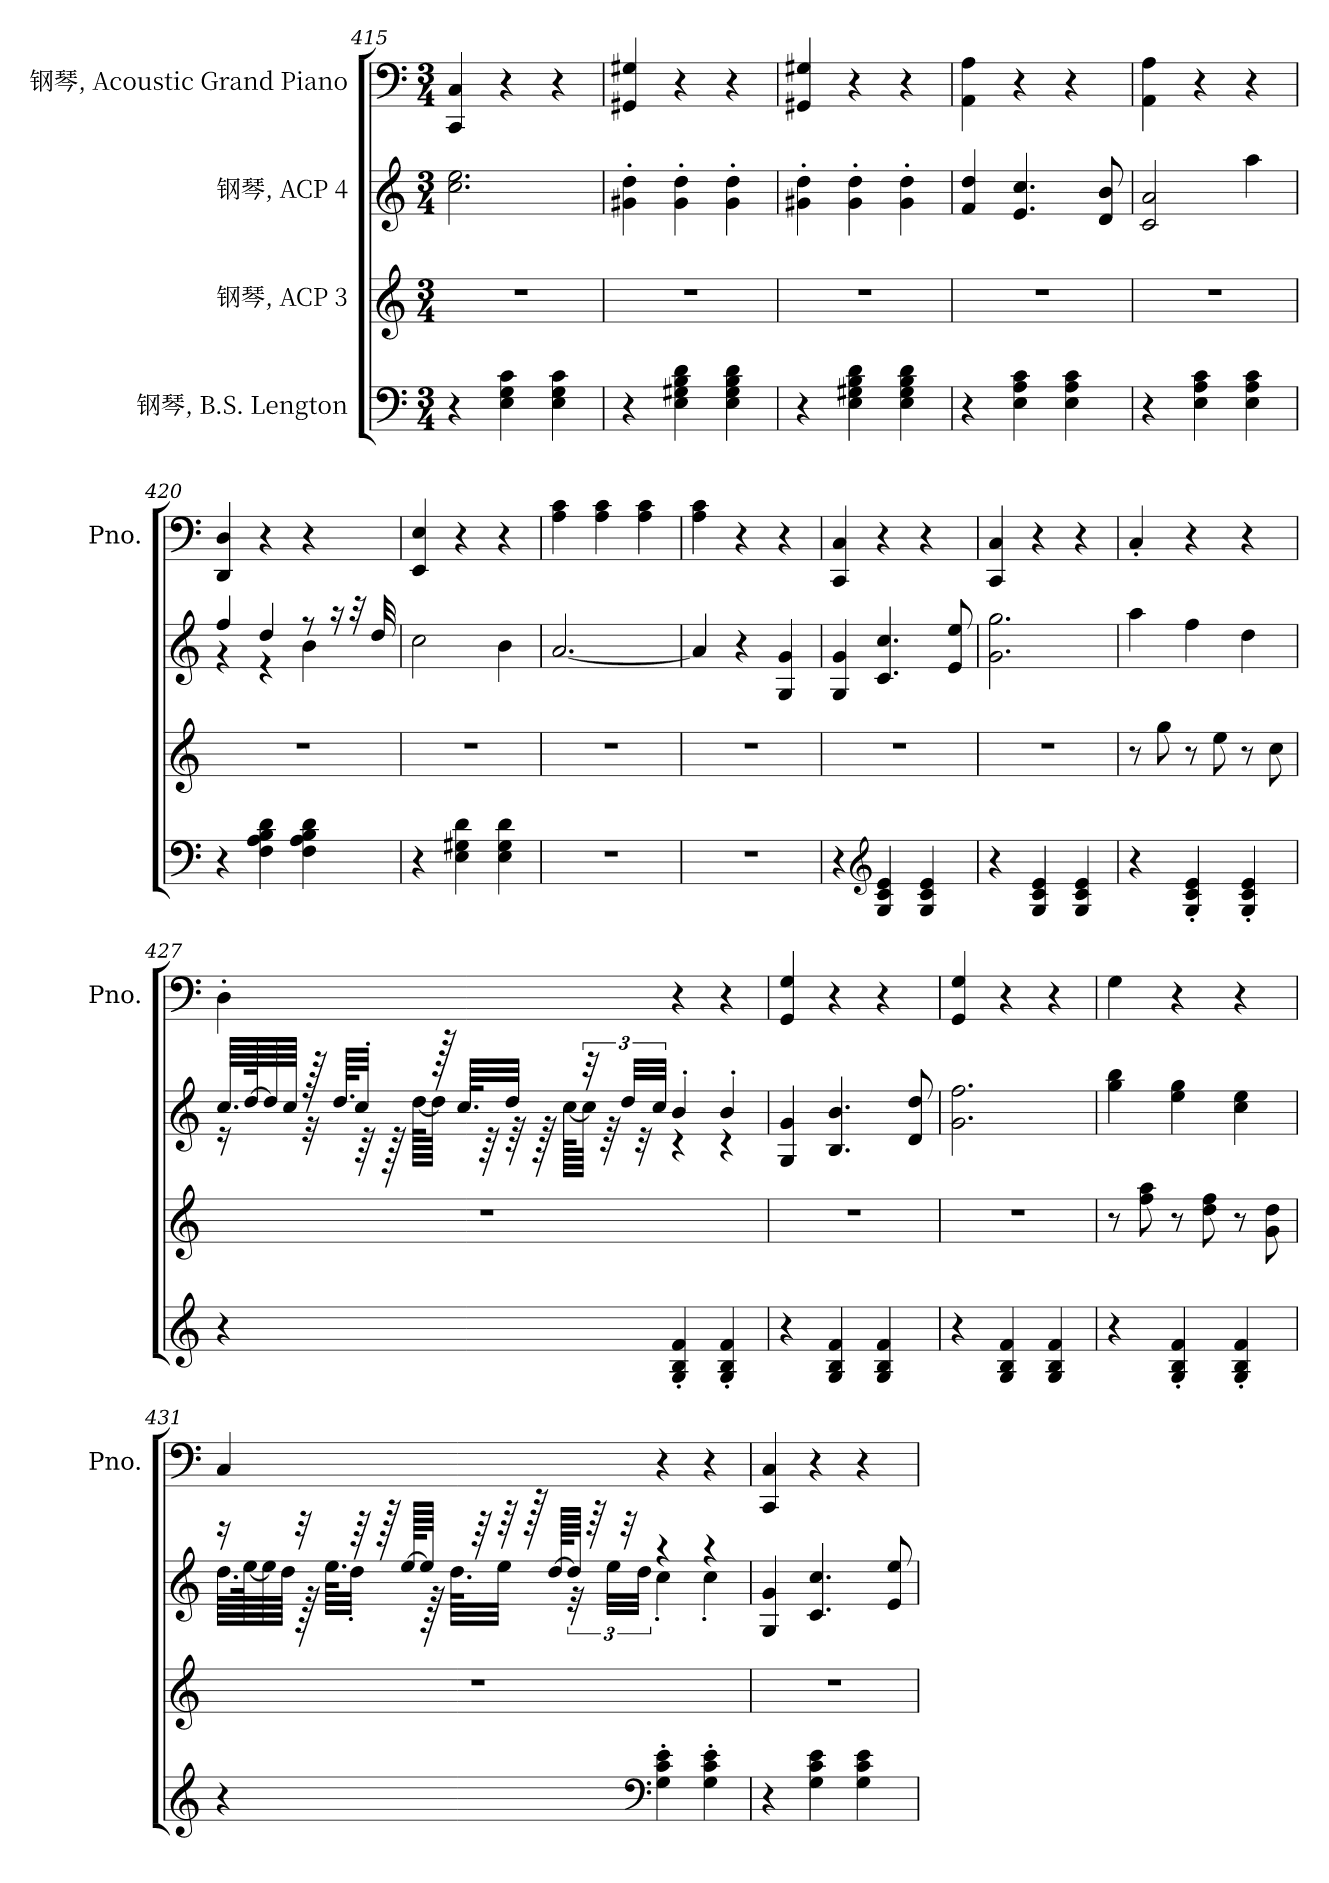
**kern	**kern	**kern	**kern
*part4	*part3	*part2	*part1
*staff4	*staff3	*staff2	*staff1
*I"钢琴, B.S. Lengton	*I"钢琴, ACP 3	*I"钢琴, ACP 4	*I"钢琴, Acoustic Grand Piano
*	*	*	*I'Pno.
*clefF4	*clefG2	*clefG2	*clefF4
*k[]	*k[]	*k[]	*k[]
*M3/4	*M3/4	*M3/4	*M3/4
=415	=415	=415	=415
4r	2.r	2.cc\ 2.ee\	4CC/ 4C/
4E\ 4G\ 4c\	.	.	4r
4E\ 4G\ 4c\	.	.	4r
=416	=416	=416	=416
4r	2.r	4g#X\' 4dd\'	4GG#X/ 4G#X/
4E\ 4G#X\ 4B\ 4d\	.	4g#\' 4dd\'	4r
4E\ 4G#\ 4B\ 4d\	.	4g#\' 4dd\'	4r
!!LO:LB:g=z
=417	=417	=417	=417
4r	2.r	4g#X\' 4dd\'	4GG#X/ 4G#X/
4E\ 4G#X\ 4B\ 4d\	.	4g#\' 4dd\'	4r
4E\ 4G#\ 4B\ 4d\	.	4g#\' 4dd\'	4r
=418	=418	=418	=418
4r	2.r	4f/ 4dd/	4AA\ 4A\
4E\ 4A\ 4c\	.	4.e/ 4.cc/	4r
4E\ 4A\ 4c\	.	.	4r
.	.	8d/ 8b/	.
=419	=419	=419	=419
4r	2.r	2c/ 2a/	4AA\ 4A\
4E\ 4A\ 4c\	.	.	4r
4E\ 4A\ 4c\	.	4aa\	4r
=420	=420	=420	=420
*	*	*^	*
4r	2.r	4ff/	4r	4DD/ 4D/
4F\ 4A\ 4B\ 4d\	.	4dd/	4r	4r
4F\ 4A\ 4B\ 4d\	.	8r	4b\	4r
.	.	16r	.	.
.	.	32r	.	.
.	.	32dd/	.	.
*	*	*v	*v	*
=421	=421	=421	=421
4r	2.r	2cc\	4EE/ 4E/
4E\ 4G#X\ 4d\	.	.	4r
4E\ 4G#\ 4d\	.	4b\	4r
=422	=422	=422	=422
2.r	2.r	[2.a/	4A\ 4c\
.	.	.	4A\ 4c\
.	.	.	4A\ 4c\
=423	=423	=423	=423
2.r	2.r	4a/]	4A\ 4c\
.	.	4r	4r
.	.	4G/ 4g/	4r
!!LO:LB:g=z
=424	=424	=424	=424
4r	2.r	4G/ 4g/	4CC/ 4C/
*clefG2	*	*	*
4G/ 4c/ 4e/	.	4.c/ 4.cc/	4r
4G/ 4c/ 4e/	.	.	4r
.	.	8e/ 8ee/	.
=425	=425	=425	=425
4r	2.r	2.g\ 2.gg\	4CC/ 4C/
4G/ 4c/ 4e/	.	.	4r
4G/ 4c/ 4e/	.	.	4r
=426	=426	=426	=426
4r	8r	4aa\	4C'/
.	8gg\	.	.
4G/' 4c/' 4e/'	8r	4ff\	4r
.	8ee\	.	.
4G/' 4c/' 4e/'	8r	4dd\	4r
.	8cc\	.	.
=427	=427	=427	=427
*	*	*^	*
4r	2.r	64.cc/LLLL	16r	4D'\
.	.	[128dd/K	.	.
.	.	64dd/]	.	.
.	.	64cc/JJJJ	.	.
.	.	128r	32r	.
.	.	64.dd/KLLL	.	.
.	.	32cc'/JJJ	64r	.
.	.	.	128r	.
.	.	.	[128dd\KLLLL	.
.	.	128r	64dd\JJJJ]	.
.	.	64.cc/KLLL	.	.
.	.	.	64r	.
.	.	32dd/JJJ	64r	.
.	.	.	128r	.
.	.	.	[128cc\KLLLL	.
.	.	48r	64cc\JJJJ]	.
.	.	.	64r	.
.	.	48dd/LLL	.	.
.	.	.	32r	.
.	.	48cc/JJJ	.	.
4G/' 4B/' 4f/'	.	4b'/	4r	4r
4G/' 4B/' 4f/'	.	4b'/	4r	4r
*	*	*v	*v	*
!!LO:PB:g=z
=428	=428	=428	=428
4r	2.r	4G/ 4g/	4GG/ 4G/
4G/ 4B/ 4f/	.	4.B/ 4.b/	4r
4G/ 4B/ 4f/	.	.	4r
.	.	8d/ 8dd/	.
=429	=429	=429	=429
4r	2.r	2.g\ 2.ff\	4GG/ 4G/
4G/ 4B/ 4f/	.	.	4r
4G/ 4B/ 4f/	.	.	4r
=430	=430	=430	=430
4r	8r	4gg\ 4bb\	4G\
.	8ff\ 8aa\	.	.
4G/' 4B/' 4f/'	8r	4ee\ 4gg\	4r
.	8dd\ 8ff\	.	.
4G/' 4B/' 4f/'	8r	4cc\ 4ee\	4r
.	8g\ 8dd\	.	.
=431	=431	=431	=431
*	*	*^	*
4r	2.r	16r	64.dd\LLLL	4C/
.	.	.	[128ee\K	.
.	.	.	64ee\]	.
.	.	.	64dd\JJJJ	.
.	.	32r	128r	.
.	.	.	64.ee\KLLL	.
.	.	64r	32dd'\JJJ	.
.	.	128r	.	.
.	.	[128ee/KLLLL	.	.
.	.	64ee/JJJJ]	128r	.
.	.	.	64.dd\KLLL	.
.	.	64r	.	.
.	.	64r	32ee\JJJ	.
.	.	128r	.	.
.	.	[128dd/KLLLL	.	.
.	.	64dd/JJJJ]	48r	.
.	.	64r	.	.
.	.	.	48ee\LLL	.
.	.	32r	.	.
.	.	.	48dd\JJJ	.
*clefF4	*	*	*	*
4G\' 4c\' 4e\'	.	4r	4cc'\	4r
4G\' 4c\' 4e\'	.	4r	4cc'\	4r
*	*	*v	*v	*
!!LO:LB:g=z
=432	=432	=432	=432
4r	2.r	4G/ 4g/	4CC/ 4C/
4G\ 4c\ 4e\	.	4.c/ 4.cc/	4r
4G\ 4c\ 4e\	.	.	4r
.	.	8e/ 8ee/	.
=	=	=	=
*-	*-	*-	*-
